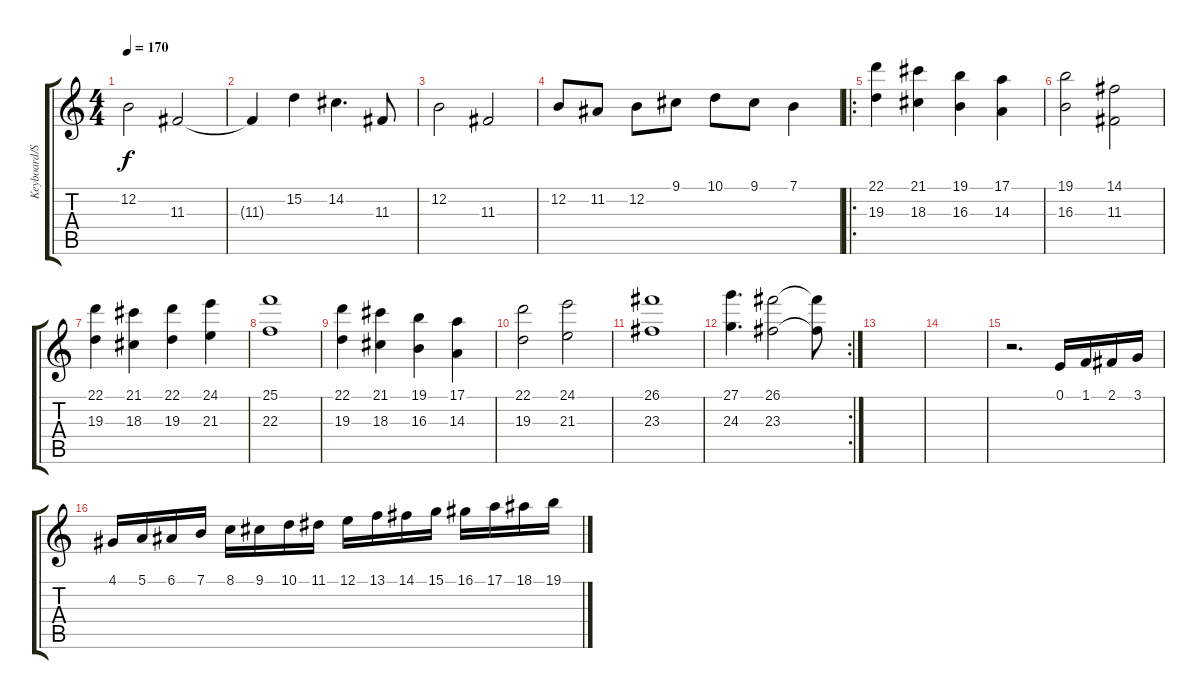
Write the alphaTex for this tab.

\track ("Keyboard/Strings" "Keyboard/S") {instrument stringensemble1}
\staff {score tabs}
\tuning (E4 B3 G3 D3 A2 E2) {hide}
\ts (4 4)
\tempo 170
\clef g2
\ks c
12.2.2{dy f} 11.3.2 |
11.3{t}.4 15.2.4 14.2.4{d} 11.3.8 |
12.2.2 11.3.2 |
12.2.8 11.2.8 12.2.8 9.1.8 10.1.8 9.1.8 7.1.4 |
\ro
(22.1 19.3).4 (21.1 18.3).4 (19.1 16.3).4 (17.1 14.3).4 |
(19.1 16.3).2 (14.1 11.3).2 |
(22.1 19.3).4 (21.1 18.3).4 (22.1 19.3).4 (24.1 21.3).4 |
(25.1 22.3).1 |
(22.1 19.3).4 (21.1 18.3).4 (19.1 16.3).4 (17.1 14.3).4 |
(22.1 19.3).2 (24.1 21.3).2 |
(26.1 23.3).1 |
\rc 2
(27.1 24.3).4{d} (26.1 23.3).2 (26.1{t} 23.3{t}).8 |
|
|
r.2{d} 0.1.16 1.1.16 2.1.16 3.1.16 |
4.1.16 5.1.16 6.1.16 7.1.16 8.1.16 9.1.16 10.1.16 11.1.16 12.1.16 13.1.16 14.1.16 15.1.16 16.1.16 17.1.16 18.1.16 19.1.16
